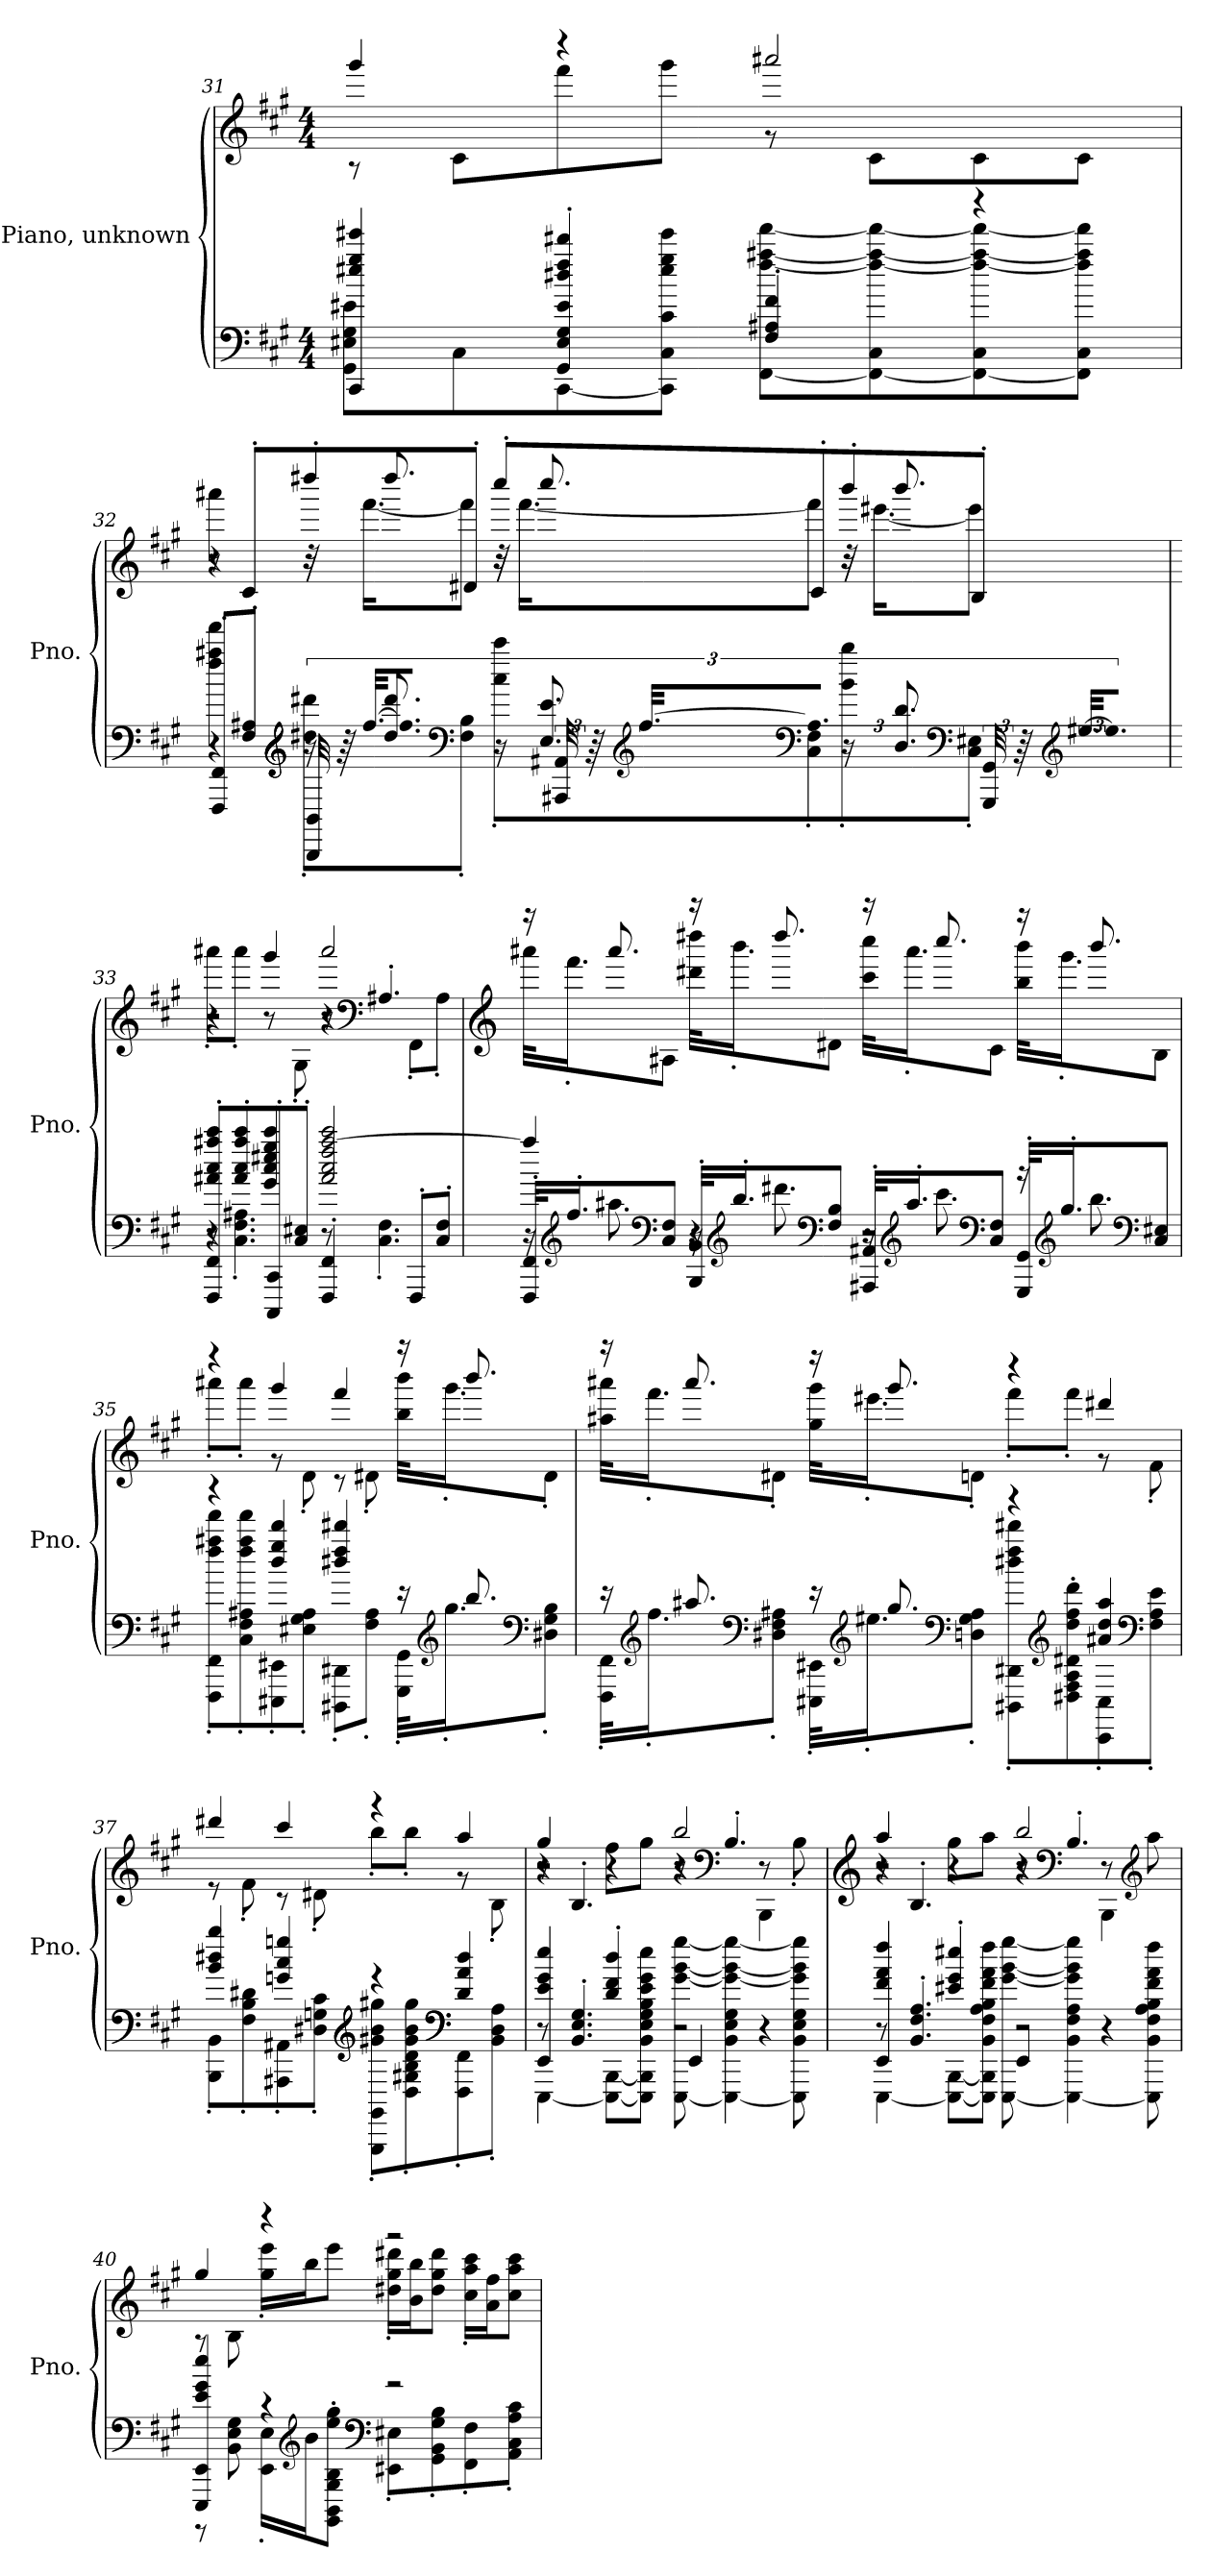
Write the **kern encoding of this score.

**kern	**kern
*part1	*part1
*staff2	*staff1
*I"Piano, unknown	*
*I'Pno.	*
*clefF4	*clefG2
*k[f#c#g#]	*k[f#c#g#]
*M4/4	*M4/4
=31	=31
*^	*^
4CC#/ 4ee#X/ 4gg#/ 4eee#X/	8GG#\ 8E#X\ 8G#\ 8e#X\L	4ggg#/	8r
.	8C#\	.	8c#\L
4GG#/' 4E#/' 4G#/' 4e#/' 4dd#X/' 4ff#/' 4ddd#X/'	[8CC#\	4r	8fff#\
.	8CC#\] 8C#\ 8c#\ 8ee#\ 8gg#\ 8eee#\J	.	8ggg#\J
4F#/' 4A#X/' 4f#/'	[8FF#\ [8ff#\ [8aa#X\ [8fff#\L	2aaa#X/	8r
.	8FF#\_ 8C#\ 8ff#\_ 8aa#\_ 8fff#\_	.	8c#\L
4r	8FF#\_ 8C#\ 8ff#\_ 8aa#\_ 8fff#\_	.	8c#\
.	8FF#\] 8C#\ 8ff#\] 8aa#\] 8fff#\]J	.	8c#\J
!!LO:LB:g=z
=32	=32	=32	=32
*	*^	*	*^
4r	4ff#\ 4aa#X\ 4fff#\	8FFF#/' 8FF#/'L	4r	4aaa#X\	8r
.	.	8F#/' 8A#X/'J	.	.	8c#'/L
*clefG2	*	*	*	*	*
16r	8dd#X\' 8ddd#X\'L	48BBB/ 48BB/	16r	32r	8dddd#X'/
.	.	96r	.	.	.
.	.	[48.ff#/KKL	.	[16.fff#\KL	.
8.dd#/ 8.ddd#/	.	8.ff#/J]	8.dddd#/	.	.
*clefF4	*	*	*	*	*
.	8F#\' 8B\'J	.	.	8fff#\J]	8d#X'/J
16r	8cc#\' 8ccc#\'L	48AAA#X/ 48AA#X/	16r	32r	8cccc#'/L
.	.	96r	.	.	.
*clefG2	*	*	*	*	*
.	.	[48.ff#/KKL	.	[16.fff#\KL	.
8.cc#/ 8.ccc#/	.	8.ff#/J]	8.cccc#/	.	.
*clefF4	*	*	*	*	*
.	8C#\' 8F#\'	.	.	8fff#\J]	8c#'/
16r	8b\' 8bb\'	48GGG#/ 48GG#/	16r	32r	8bbb'/
.	.	96r	.	.	.
*clefG2	*	*	*	*	*
.	.	[48.ee#X/KKL	.	[16.eee#X\KL	.
8.b/ 8.bb/	.	8.ee#/J]	8.bbb/	.	.
*clefF4	*	*	*	*	*
.	8C#\' 8E#X\'J	.	.	8eee#\J]	8B'/J
!!LO:PB:g=z	!!	!!
=33	=33	=33	=33	=33	=33
4r	8r	8FFF#/' 8FF#/' 8a#X/' 8cc#/' 8aa#X/' 8ccc#/'L	4r	8aaa#X'\L	2r
.	4.C#\' 4.F#\' 4.A#X\'	8a#/' 8cc#/' 8aa#/' 8ccc#/'	.	8aaa#'\J	.
4g#/ 4cc#/ 4ee#X/ 4gg#/ 4ccc#/	.	8CCC#/' 8CC#/'	4ggg#/	8r	.
.	.	8C#/' 8E#X/'J	.	8G#'\	.
2a#/ 2cc#/ 2ff#/ [2aa#/ 2ccc#/	8r	4FFF#/' 4FF#/'	2aaa#/	4r	8r
*	*	*	*clefF4	*	*
.	4.C#\' 4.F#\'	.	.	.	4.A#X'/
.	.	8FFF#'/L	.	8FF#'\L	.
.	.	8C#/' 8F#/'J	.	8A#'\J	.
*	*	*	*v	*v	*v
!!LO:LB:g=z
=34	=34	=34	=34
*	*	*	*clefG2
*	*	*	*^
4aa#/]	16r	32FFF#/' 32FF#/'KLL	16r	32aaa#X\KLL
*clefG2	*	*	*	*
.	.	16.ff#'/J	.	16.fff#'\J
.	8.aa#X\	.	8.aaa#/	.
*clefF4	*	*	*	*
.	.	8C#/ 8F#/J	.	8A#X\J
4r	16r	32BBB/' 32BB/'KLL	16r	32ddd#X\ 32dddd#X\KLL
*clefG2	*	*	*	*
.	.	16.bb'/J	.	16.bbb'\J
.	8.ddd#X\	.	8.dddd#/	.
*clefF4	*	*	*	*
.	.	8F#/ 8B/J	.	8d#X\J
2r	16r	32AAA#X/' 32AA#X/'KLL	16r	32ccc#\ 32cccc#\KLL
*clefG2	*	*	*	*
.	.	16.aa#'/J	.	16.aaa#'\J
.	8.ccc#\	.	8.cccc#/	.
*clefF4	*	*	*	*
.	.	8C#/ 8F#/J	.	8c#\J
.	16r	32GGG#/' 32GG#/'KLL	16r	32bb\ 32bbb\KLL
*clefG2	*	*	*	*
.	.	16.gg#'/J	.	16.ggg#'\J
.	8.bb\	.	8.bbb/	.
*clefF4	*	*	*	*
.	.	8C#/ 8E#X/J	.	8B\J
*	*v	*v	*	*
!!LO:LB:g=z	!!
=35	=35	=35	=35
4r	8FFF#\' 8FF#\' 8ff#\' 8aa#X\' 8fff#\'L	4r	8aaa#X'\L
.	8C#\' 8F#\' 8A#X\' 8ff#\' 8aa#\' 8fff#\'	.	8aaa#'\J
4dd/ 4gg#/ 4ddd/	8EEE#X\' 8EE#X\'	4ggg#/	8r
.	8E#X\' 8G#\' 8A#\'J	.	8d'\
4dd#X/ 4ff#/ 4ddd#X/	8DDD#X\' 8DD#X\'L	4fff#/	8r
.	8F#\' 8A#\'J	.	8d#X'\
16r	32GGG#\' 32GG#\'KLL	16r	32bb\ 32bbb\KLL
*clefG2	*	*	*
.	16.gg#'\J	.	16.ggg#'\J
8.bb/	.	8.bbb/	.
*clefF4	*	*	*
.	8D#X\' 8G#\' 8B\'J	.	8d#'\J
!!LO:LB:g=z	!!
=36	=36	=36	=36
16r	32FFF#\' 32FF#\'KLL	16r	32aa#X\ 32aaa#X\KLL
*clefG2	*	*	*
.	16.ff#'\J	.	16.fff#'\J
8.aa#X/	.	8.aaa#/	.
*clefF4	*	*	*
.	8D#X\' 8F#\' 8A#X\'J	.	8d#X'\J
16r	32EEE#X\' 32EE#X\'KLL	16r	32gg#\ 32ggg#\KLL
*clefG2	*	*	*
.	16.ee#X'\J	.	16.eee#X'\J
8.gg#/	.	8.ggg#/	.
*clefF4	*	*	*
.	8Dn\' 8G#\' 8A#\'J	.	8dn'\J
4r	8DDD#X\' 8DD#X\' 8dd#X\' 8ff#\' 8ddd#X\'L	4r	8fff#'\L
*clefG2	*	*	*
.	8D#X\' 8F#\' 8A#\' 8d#X\' 8dd#\' 8ff#\' 8ddd#\'	.	8fff#'\J
4a#X/ 4dd#/ 4aa#/	8CC#\' 8C#\'	4ddd#X/	8r
*clefF4	*	*	*
.	8F#\' 8A#\' 8e\'J	.	8f#'\
!!LO:LB:g=z	!!
=37	=37	=37	=37
4b/ 4dd#X/ 4bb/	8BBB\' 8BB\'L	4ddd#X/	8r
.	8F#\' 8B\' 8d#X\'	.	8f#'\
4gn/ 4cc#/ 4ggn/	8AAA#X\' 8AA#X\'	4ccc#/	8r
.	8D#X\' 8Gn\' 8c#\'J	.	8d#X'\
*clefG2	*	*	*
4r	8GGG#\' 8GG#\' 8g#X\' 8b\' 8gg#X\'L	4r	8bb'\L
.	8D#\' 8G#X\' 8B\' 8d#\' 8g#\' 8b\' 8gg#\'	.	8bb'\J
*clefF4	*	*	*
4d#/ 4a/ 4dd#/	8FFF#\' 8FF#\'	4aa/	8r
.	8BB\' 8D#\' 8A\'J	.	8B'\
=38	=38	=38	=38
*	*^	*^	*^
4EE/ 4e/ 4g#/ 4ee/	[4EEE\	8r	4gg#/	4r	8r	2r
.	.	4.BB/' 4.E/' 4.G#/'	.	.	4.B'/	.
4d/' 4f#/' 4dd/'	8EEE\_ [8BBB\L	.	4r	8ff#\L	.	.
.	8EEE\] 8BBB\] 8BB\ 8E\ 8G#\ 8B\ 8e\ 8g#\ 8ee\J	.	.	8gg#\J	.	.
2r	[8EEE\ [8g#\ [8b\ [8gg#\	4EE/	2bb/	4r	8r	4r
*	*	*	*clefF4	*	*	*
.	4EEE\_ 4BB\ 4E\ 4G#\ 4g#\_ 4b\_ 4gg#\_	.	.	.	4.B'/	.
.	.	4r	.	8r	.	4BBB\
.	8EEE\] 8BB\ 8E\ 8G#\ 8g#\] 8b\] 8gg#\]	.	.	8B'\	.	.
!!LO:LB:g=z	!!	!!	!!
=39	=39	=39	=39	=39	=39	=39
*	*	*	*clefG2	*	*	*
4EE/ 4f#/ 4a/ 4ff#/	[4EEE\	8r	4aa/	4r	8r	2r
.	.	4.BB/' 4.F#/' 4.A/'	.	.	4.B'/	.
4e#X/' 4g#/' 4ee#X/'	8EEE\_ [8BBB\L	.	4r	8gg#\L	.	.
.	8EEE\] 8BBB\] 8BB\ 8F#\ 8A\ 8B\ 8f#\ 8a\ 8ff#\J	.	.	8aa\J	.	.
4EE/	[8EEE\ [8g#\ [8b\ [8gg#\	2r	2bb/	4r	8r	4r
*	*	*	*clefF4	*	*	*
.	4EEE\_ 4BB\ 4F#\ 4A\ 4g#\] 4b\] 4gg#\]	.	.	.	4.B'/	.
4r	.	.	.	8r	.	4BBB\
*	*	*	*clefG2	*	*	*
.	8EEE\] 8BB\ 8F#\ 8A\ 8B\ 8f#\ 8a\ 8ff#\	.	.	8aa\	.	.
*	*v	*v	*	*	*	*
*	*	*	*v	*v	*v
=40	=40	=40	=40
4EEE/ 4EE/ 4e/ 4g#/ 4ee/	8r	4gg#/	8r
.	8BB\ 8E\ 8G#\	.	8B\
4r	16EE\' 16E\'LL	4r	16gg#\' 16eee\'LL
*clefG2	*	*	*
.	16b\J	.	16bb\J
.	8GG#\' 8BB\' 8G#\' 8B\' 8ee\' 8gg#\'J	.	8eee\J
*clefF4	*	*	*
2r	8EE#X\' 8E#X\'L	2r	16dd#X\' 16gg#\' 16ddd#X\'LL
.	.	.	16b\ 16bb\J
.	8GG#\' 8BB\' 8G#\' 8B\'	.	8dd#\ 8gg#\ 8ddd#\J
.	8FF#\' 8F#\'	.	16cc#\' 16aa\' 16ccc#\'LL
.	.	.	16a\ 16ff#\J
.	8AA\' 8C#\' 8A\' 8c#\'J	.	8cc#\ 8aa\ 8ccc#\J
*v	*v	*	*
*	*v	*v
=	=
*-	*-
